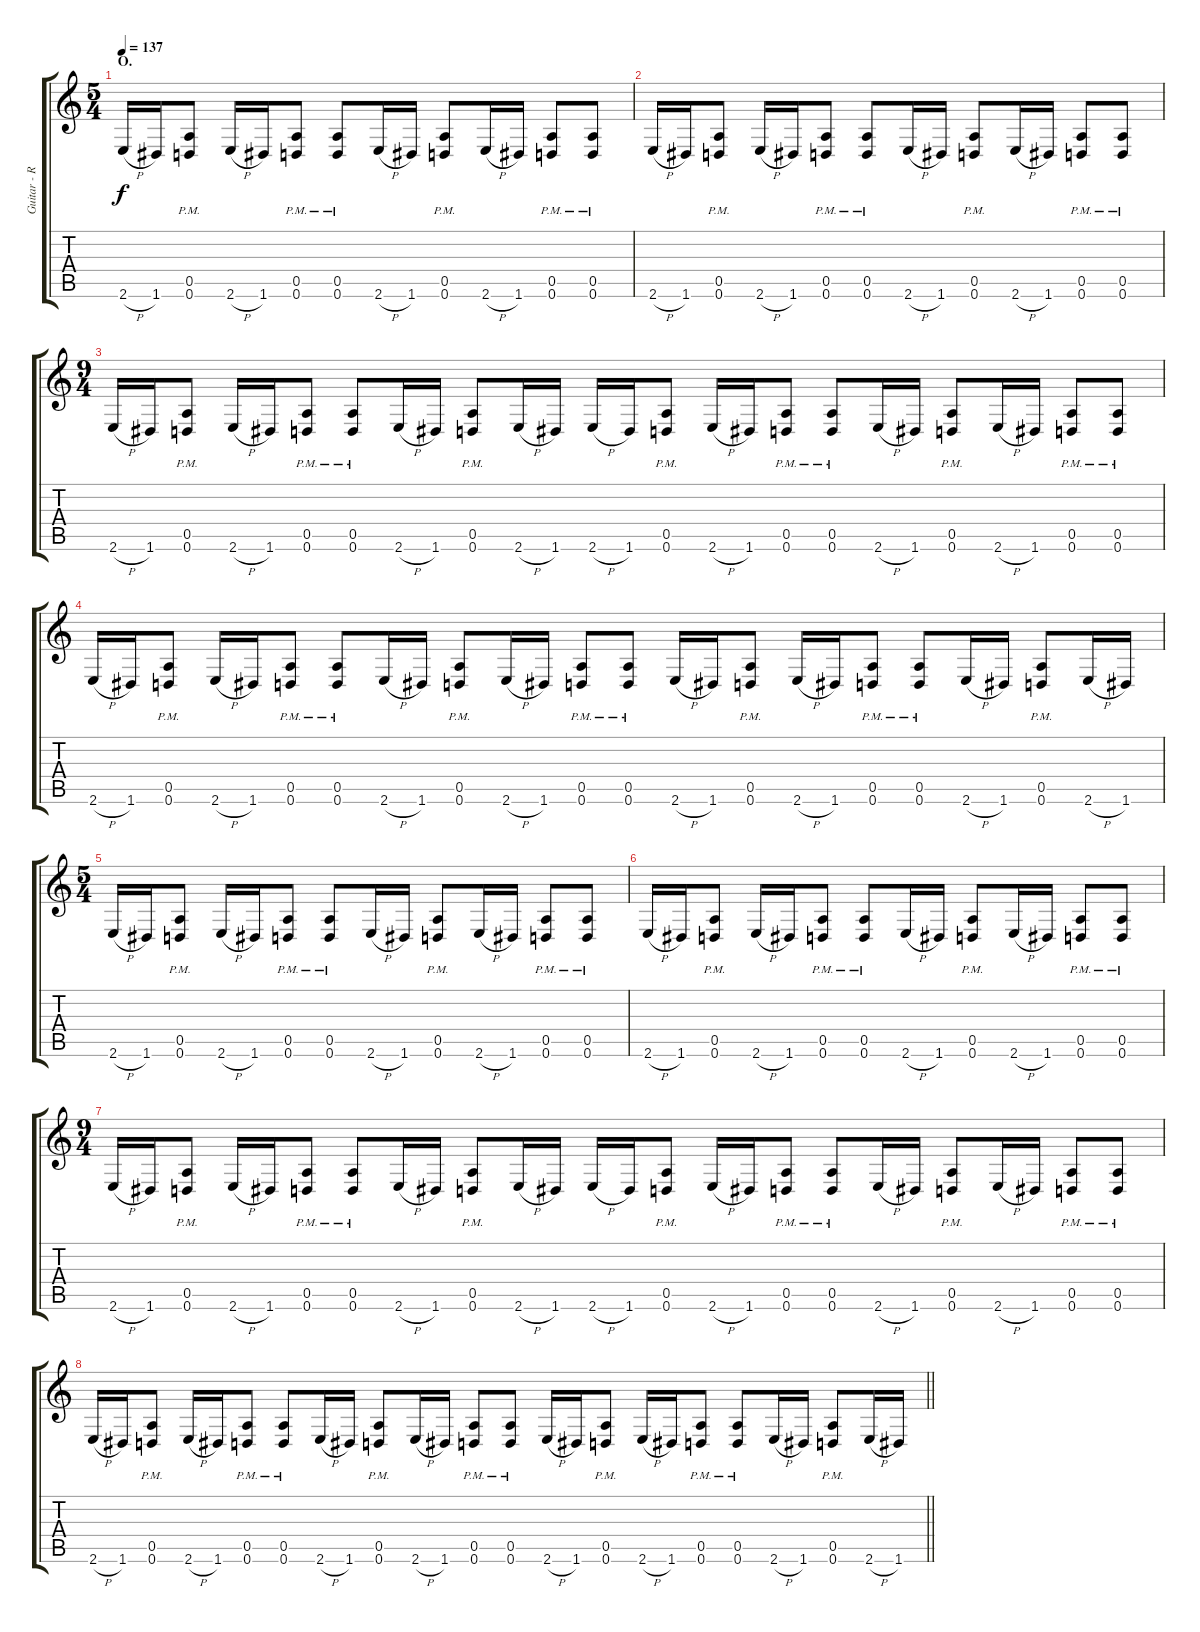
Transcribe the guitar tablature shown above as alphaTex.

\track ("Guitar - Right" "Guitar - R") {instrument distortionguitar}
\staff {score tabs}
\tuning (E4 B3 G3 D3 A2 D2) {hide}
\ts (5 4)
\section ("" "O.")
\tempo 137
\clef g2
\ks c
2.6{h}.16{dy f} 1.6.16 (0.5{pm} 0.6{pm}).8 2.6{h}.16 1.6.16 (0.5{pm} 0.6{pm}).8 (0.5{pm} 0.6{pm}).8 2.6{h}.16 1.6.16 (0.5{pm} 0.6{pm}).8 2.6{h}.16 1.6.16 (0.5{pm} 0.6{pm}).8 (0.5{pm} 0.6{pm}).8 |
2.6{h}.16 1.6.16 (0.5{pm} 0.6{pm}).8 2.6{h}.16 1.6.16 (0.5{pm} 0.6{pm}).8 (0.5{pm} 0.6{pm}).8 2.6{h}.16 1.6.16 (0.5{pm} 0.6{pm}).8 2.6{h}.16 1.6.16 (0.5{pm} 0.6{pm}).8 (0.5{pm} 0.6{pm}).8 |
\ts (9 4)
2.6{h}.16 1.6.16 (0.5{pm} 0.6{pm}).8 2.6{h}.16 1.6.16 (0.5{pm} 0.6{pm}).8 (0.5{pm} 0.6{pm}).8 2.6{h}.16 1.6.16 (0.5{pm} 0.6{pm}).8 2.6{h}.16 1.6.16 2.6{h}.16 1.6.16 (0.5{pm} 0.6{pm}).8 2.6{h}.16 1.6.16 (0.5{pm} 0.6{pm}).8 (0.5{pm} 0.6{pm}).8 2.6{h}.16 1.6.16 (0.5{pm} 0.6{pm}).8 2.6{h}.16 1.6.16 (0.5{pm} 0.6{pm}).8 (0.5{pm} 0.6{pm}).8 |
2.6{h}.16 1.6.16 (0.5{pm} 0.6{pm}).8 2.6{h}.16 1.6.16 (0.5{pm} 0.6{pm}).8 (0.5{pm} 0.6{pm}).8 2.6{h}.16 1.6.16 (0.5{pm} 0.6{pm}).8 2.6{h}.16 1.6.16 (0.5{pm} 0.6{pm}).8 (0.5{pm} 0.6{pm}).8 2.6{h}.16 1.6.16 (0.5{pm} 0.6{pm}).8 2.6{h}.16 1.6.16 (0.5{pm} 0.6{pm}).8 (0.5{pm} 0.6{pm}).8 2.6{h}.16 1.6.16 (0.5{pm} 0.6{pm}).8 2.6{h}.16 1.6.16 |
\ts (5 4)
2.6{h}.16 1.6.16 (0.5{pm} 0.6{pm}).8 2.6{h}.16 1.6.16 (0.5{pm} 0.6{pm}).8 (0.5{pm} 0.6{pm}).8 2.6{h}.16 1.6.16 (0.5{pm} 0.6{pm}).8 2.6{h}.16 1.6.16 (0.5{pm} 0.6{pm}).8 (0.5{pm} 0.6{pm}).8 |
2.6{h}.16 1.6.16 (0.5{pm} 0.6{pm}).8 2.6{h}.16 1.6.16 (0.5{pm} 0.6{pm}).8 (0.5{pm} 0.6{pm}).8 2.6{h}.16 1.6.16 (0.5{pm} 0.6{pm}).8 2.6{h}.16 1.6.16 (0.5{pm} 0.6{pm}).8 (0.5{pm} 0.6{pm}).8 |
\ts (9 4)
2.6{h}.16 1.6.16 (0.5{pm} 0.6{pm}).8 2.6{h}.16 1.6.16 (0.5{pm} 0.6{pm}).8 (0.5{pm} 0.6{pm}).8 2.6{h}.16 1.6.16 (0.5{pm} 0.6{pm}).8 2.6{h}.16 1.6.16 2.6{h}.16 1.6.16 (0.5{pm} 0.6{pm}).8 2.6{h}.16 1.6.16 (0.5{pm} 0.6{pm}).8 (0.5{pm} 0.6{pm}).8 2.6{h}.16 1.6.16 (0.5{pm} 0.6{pm}).8 2.6{h}.16 1.6.16 (0.5{pm} 0.6{pm}).8 (0.5{pm} 0.6{pm}).8 |
\barLineRight lightlight
2.6{h}.16 1.6.16 (0.5{pm} 0.6{pm}).8 2.6{h}.16 1.6.16 (0.5{pm} 0.6{pm}).8 (0.5{pm} 0.6{pm}).8 2.6{h}.16 1.6.16 (0.5{pm} 0.6{pm}).8 2.6{h}.16 1.6.16 (0.5{pm} 0.6{pm}).8 (0.5{pm} 0.6{pm}).8 2.6{h}.16 1.6.16 (0.5{pm} 0.6{pm}).8 2.6{h}.16 1.6.16 (0.5{pm} 0.6{pm}).8 (0.5{pm} 0.6{pm}).8 2.6{h}.16 1.6.16 (0.5{pm} 0.6{pm}).8 2.6{h}.16 1.6.16
